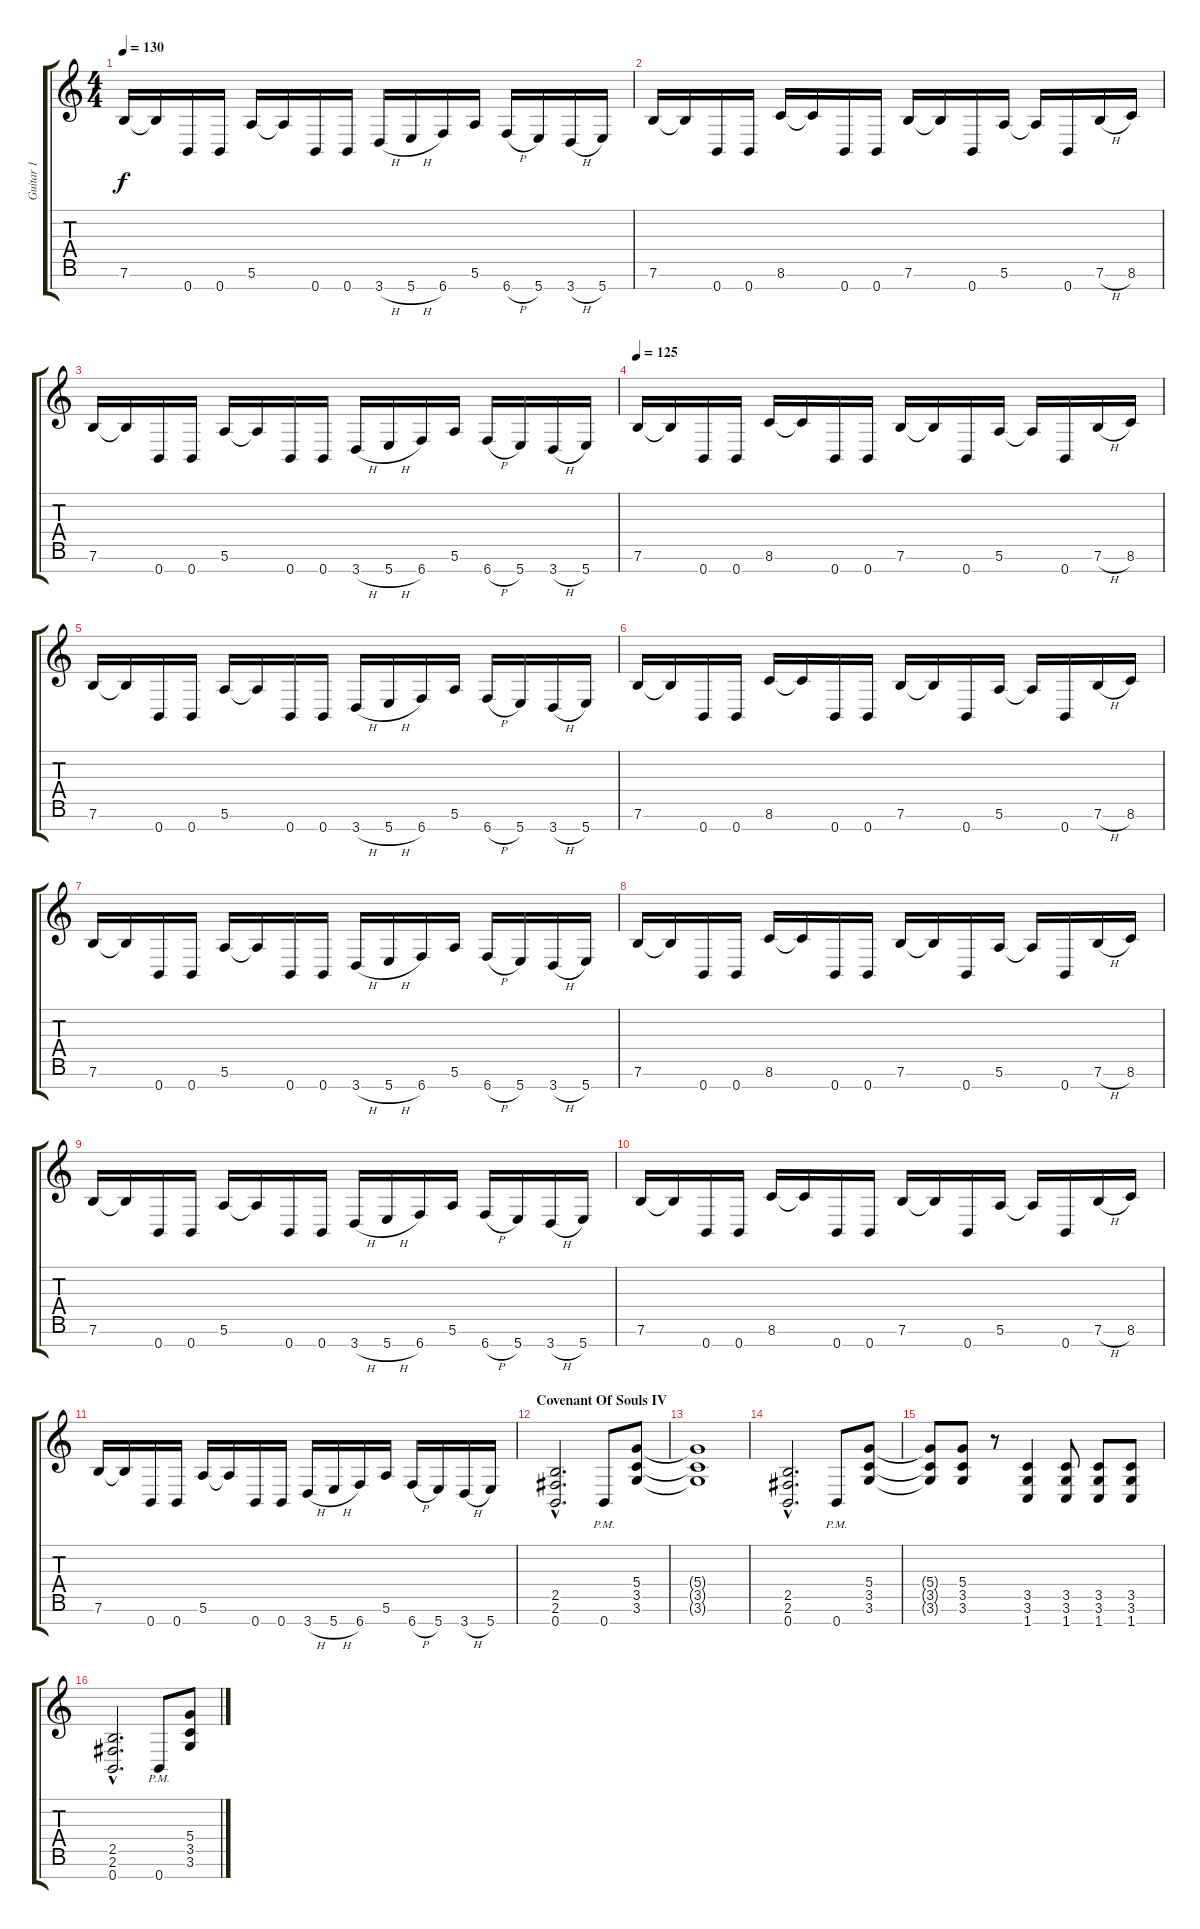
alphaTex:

\track ("Guitar 1" "Guitar 1") {instrument distortionguitar}
\staff {score tabs}
\tuning (E4 B3 G3 D3 A2 E2 B1) {hide}
\ts (4 4)
\tempo 130
\clef g2
\ks c
7.6.16{dy f} 7.6{t}.16 0.7.16 0.7.16 5.6.16 5.6{t}.16 0.7.16 0.7.16 3.7{h}.16 5.7{h}.16 6.7.16 5.6.16 6.7{h}.16 5.7.16 3.7{h}.16 5.7.16 |
7.6.16 7.6{t}.16 0.7.16 0.7.16 8.6.16 8.6{t}.16 0.7.16 0.7.16 7.6.16 7.6{t}.16 0.7.16 5.6.16 5.6{t}.16 0.7.16 7.6{h}.16 8.6.16 |
7.6.16 7.6{t}.16 0.7.16 0.7.16 5.6.16 5.6{t}.16 0.7.16 0.7.16 3.7{h}.16 5.7{h}.16 6.7.16 5.6.16 6.7{h}.16 5.7.16 3.7{h}.16 5.7.16 |
\section ("" "")
\tempo 125
7.6.16 7.6{t}.16 0.7.16 0.7.16 8.6.16 8.6{t}.16 0.7.16 0.7.16 7.6.16 7.6{t}.16 0.7.16 5.6.16 5.6{t}.16 0.7.16 7.6{h}.16 8.6.16 |
7.6.16 7.6{t}.16 0.7.16 0.7.16 5.6.16 5.6{t}.16 0.7.16 0.7.16 3.7{h}.16 5.7{h}.16 6.7.16 5.6.16 6.7{h}.16 5.7.16 3.7{h}.16 5.7.16 |
7.6.16 7.6{t}.16 0.7.16 0.7.16 8.6.16 8.6{t}.16 0.7.16 0.7.16 7.6.16 7.6{t}.16 0.7.16 5.6.16 5.6{t}.16 0.7.16 7.6{h}.16 8.6.16 |
7.6.16 7.6{t}.16 0.7.16 0.7.16 5.6.16 5.6{t}.16 0.7.16 0.7.16 3.7{h}.16 5.7{h}.16 6.7.16 5.6.16 6.7{h}.16 5.7.16 3.7{h}.16 5.7.16 |
7.6.16 7.6{t}.16 0.7.16 0.7.16 8.6.16 8.6{t}.16 0.7.16 0.7.16 7.6.16 7.6{t}.16 0.7.16 5.6.16 5.6{t}.16 0.7.16 7.6{h}.16 8.6.16 |
7.6.16 7.6{t}.16 0.7.16 0.7.16 5.6.16 5.6{t}.16 0.7.16 0.7.16 3.7{h}.16 5.7{h}.16 6.7.16 5.6.16 6.7{h}.16 5.7.16 3.7{h}.16 5.7.16 |
7.6.16 7.6{t}.16 0.7.16 0.7.16 8.6.16 8.6{t}.16 0.7.16 0.7.16 7.6.16 7.6{t}.16 0.7.16 5.6.16 5.6{t}.16 0.7.16 7.6{h}.16 8.6.16 |
7.6.16 7.6{t}.16 0.7.16 0.7.16 5.6.16 5.6{t}.16 0.7.16 0.7.16 3.7{h}.16 5.7{h}.16 6.7.16 5.6.16 6.7{h}.16 5.7.16 3.7{h}.16 5.7.16 |
\section ("" "Covenant Of Souls IV")
(2.5{hac} 2.6{hac} 0.7{hac}).2{d} 0.7{pm}.8 (5.4 3.5 3.6).8 |
(5.4{t} 3.5{t} 3.6{t}).1 |
(2.5{hac} 2.6{hac} 0.7{hac}).2{d} 0.7{pm}.8 (5.4 3.5 3.6).8 |
(5.4{t} 3.5{t} 3.6{t}).8 (5.4 3.5 3.6).8 r.8 (3.5 3.6 1.7).4 (3.5 3.6 1.7).8 (3.5 3.6 1.7).8 (3.5 3.6 1.7).8 |
(2.5{hac} 2.6{hac} 0.7{hac}).2{d} 0.7{pm}.8 (5.4 3.5 3.6).8
